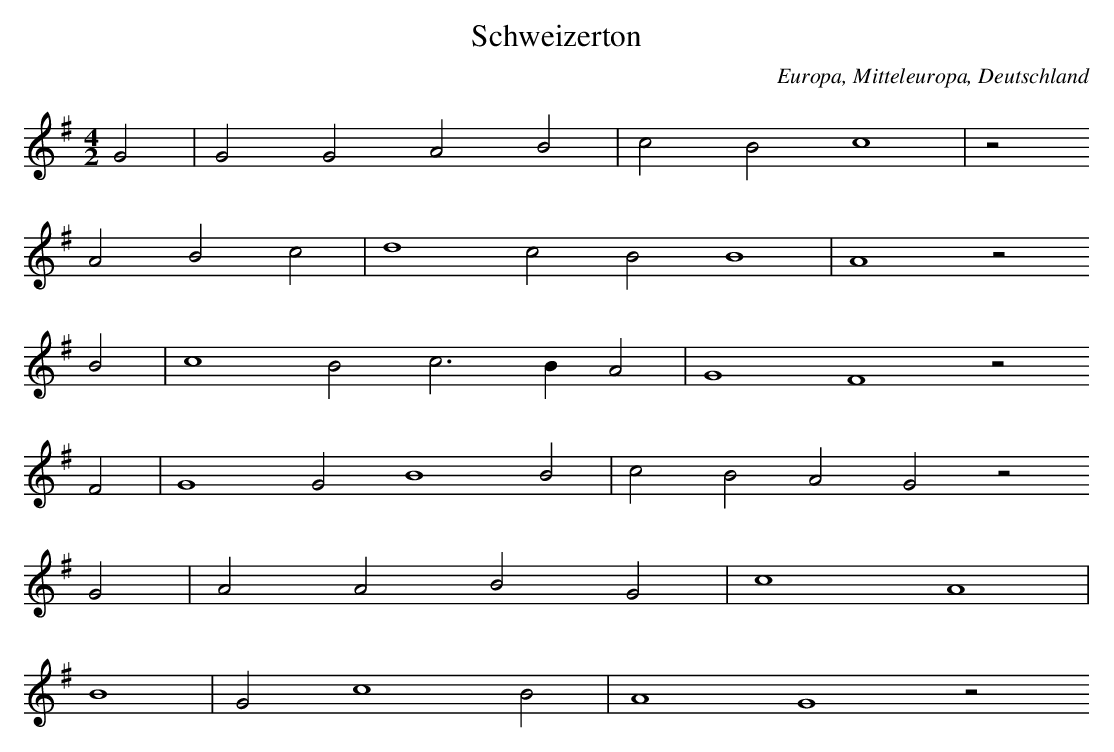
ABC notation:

X:1
T: Schweizerton
O: Europa, Mitteleuropa, Deutschland
M: 4/2
L: 1/4
K: G
G2 | G2G2A2B2 | c2B2c4 | z2
A2B2c2 | d4c2B2B4 | A4z2
B2 | c4B2c3BA2 | G4F4z2
F2 | G4G2B4B2 | c2B2A2G2z2
G2 | A2A2B2G2 | c4A4 |
B4 | G2c4B2 | A4G4z2
